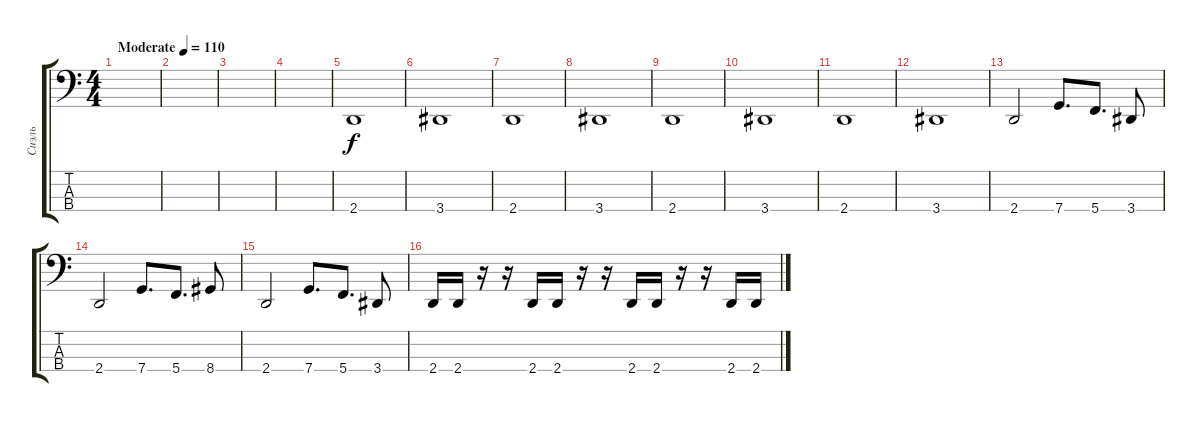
\track ("Сиэль" "Сиэль") {instrument electricbassfinger}
\staff {score tabs}
\tuning (F2 C2 G1 C1) {hide}
\ts (4 4)
\tempo (110 "Moderate")
\clef f4
\ks c
|
|
|
|
2.4.1 |
3.4.1 |
2.4.1 |
3.4.1 |
2.4.1 |
3.4.1 |
2.4.1 |
3.4.1 |
2.4.2 7.4.8{d} 5.4.8{d} 3.4.8 |
2.4.2 7.4.8{d} 5.4.8{d} 8.4.8 |
2.4.2 7.4.8{d} 5.4.8{d} 3.4.8 |
2.4.16 2.4.16 r.16 r.16 2.4.16 2.4.16 r.16 r.16 2.4.16 2.4.16 r.16 r.16 2.4.16 2.4.16
